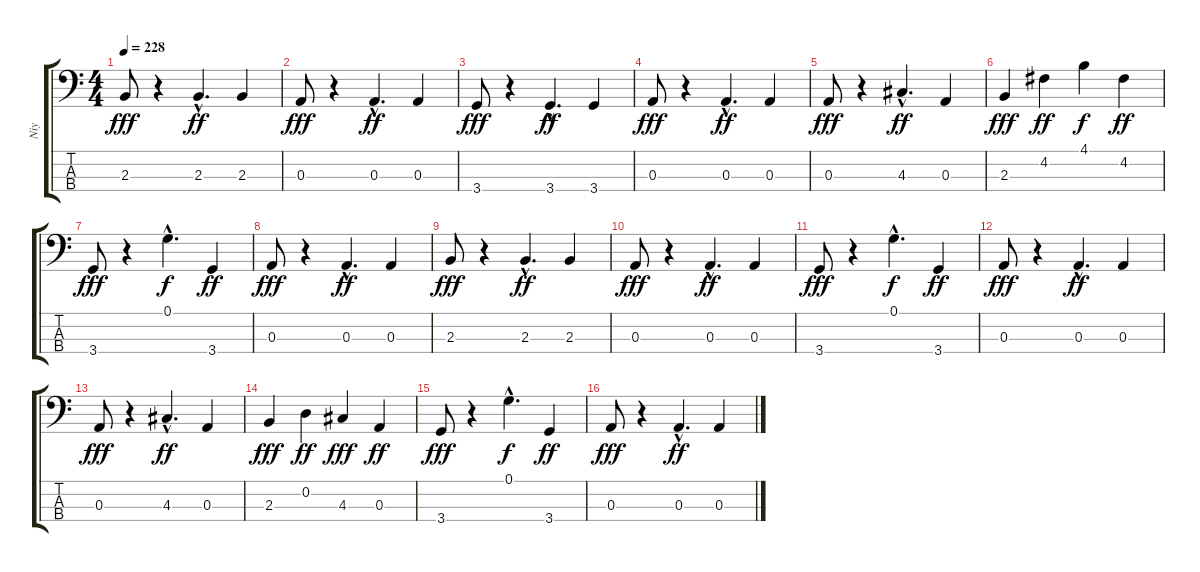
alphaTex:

\track ("Niy" "Niy") {instrument electricbassfinger}
\staff {score tabs}
\tuning (G2 D2 A1 E1) {hide}
\ts (4 4)
\tempo 228
\clef f4
\ks c
2.3.8{dy fff} r.4 2.3{hac}.4{d dy ff} 2.3.4 |
0.3.8{dy fff} r.4 0.3{hac}.4{d dy ff} 0.3.4 |
3.4.8{dy fff} r.4 3.4{hac}.4{d dy ff} 3.4.4 |
0.3.8{dy fff} r.4 0.3{hac}.4{d dy ff} 0.3.4 |
0.3.8{dy fff} r.4 4.3{hac}.4{d dy ff} 0.3.4 |
2.3.4{dy fff} 4.2.4{dy ff} 4.1.4{dy f} 4.2.4{dy ff} |
3.4.8{dy fff} r.4 0.1{hac}.4{d dy f} 3.4.4{dy ff} |
0.3.8{dy fff} r.4 0.3{hac}.4{d dy ff} 0.3.4 |
2.3.8{dy fff} r.4 2.3{hac}.4{d dy ff} 2.3.4 |
0.3.8{dy fff} r.4 0.3{hac}.4{d dy ff} 0.3.4 |
3.4.8{dy fff} r.4 0.1{hac}.4{d dy f} 3.4.4{dy ff} |
0.3.8{dy fff} r.4 0.3{hac}.4{d dy ff} 0.3.4 |
0.3.8{dy fff} r.4 4.3{hac}.4{d dy ff} 0.3.4 |
2.3.4{dy fff} 0.2.4{dy ff} 4.3.4{dy fff} 0.3.4{dy ff} |
3.4.8{dy fff} r.4 0.1{hac}.4{d dy f} 3.4.4{dy ff} |
0.3.8{dy fff} r.4 0.3{hac}.4{d dy ff} 0.3.4
